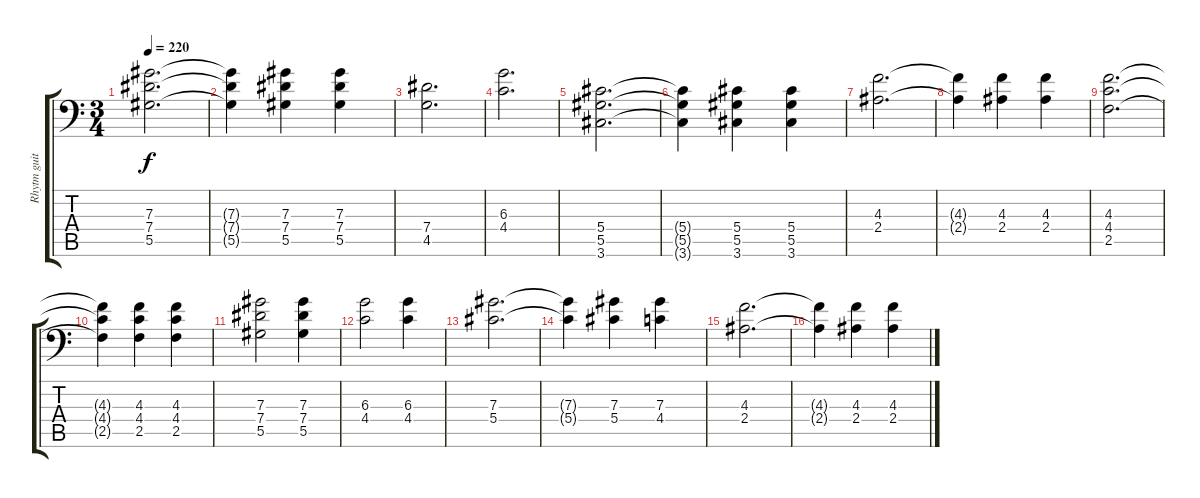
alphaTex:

\track ("Rhytm guitar" "Rhytm guit") {instrument distortionguitar}
\staff {score tabs}
\tuning (Bb3 F3 Db3 Ab2 Eb2 Bb1) {hide}
\ts (3 4)
\tempo 220
\clef f4
\ks c
(7.3 7.4 5.5).2{d dy f} |
(7.3{t} 7.4{t} 5.5{t}).4 (7.3 7.4 5.5).4 (7.3 7.4 5.5).4 |
(7.4 4.5).2{d} |
(6.3 4.4).2{d} |
(5.4 5.5 3.6).2{d} |
(5.4{t} 5.5{t} 3.6{t}).4 (5.4 5.5 3.6).4 (5.4 5.5 3.6).4 |
(4.3 2.4).2{d} |
(4.3{t} 2.4{t}).4 (4.3 2.4).4 (4.3 2.4).4 |
(4.3 4.4 2.5).2{d} |
(4.3{t} 4.4{t} 2.5{t}).4 (4.3 4.4 2.5).4 (4.3 4.4 2.5).4 |
(7.3 7.4 5.5).2 (7.3 7.4 5.5).4 |
(6.3 4.4).2 (6.3 4.4).4 |
(7.3 5.4).2{d} |
(7.3{t} 5.4{t}).4 (7.3 5.4).4 (7.3 4.4).4 |
(4.3 2.4).2{d} |
(4.3{t} 2.4{t}).4 (4.3 2.4).4 (4.3 2.4).4
